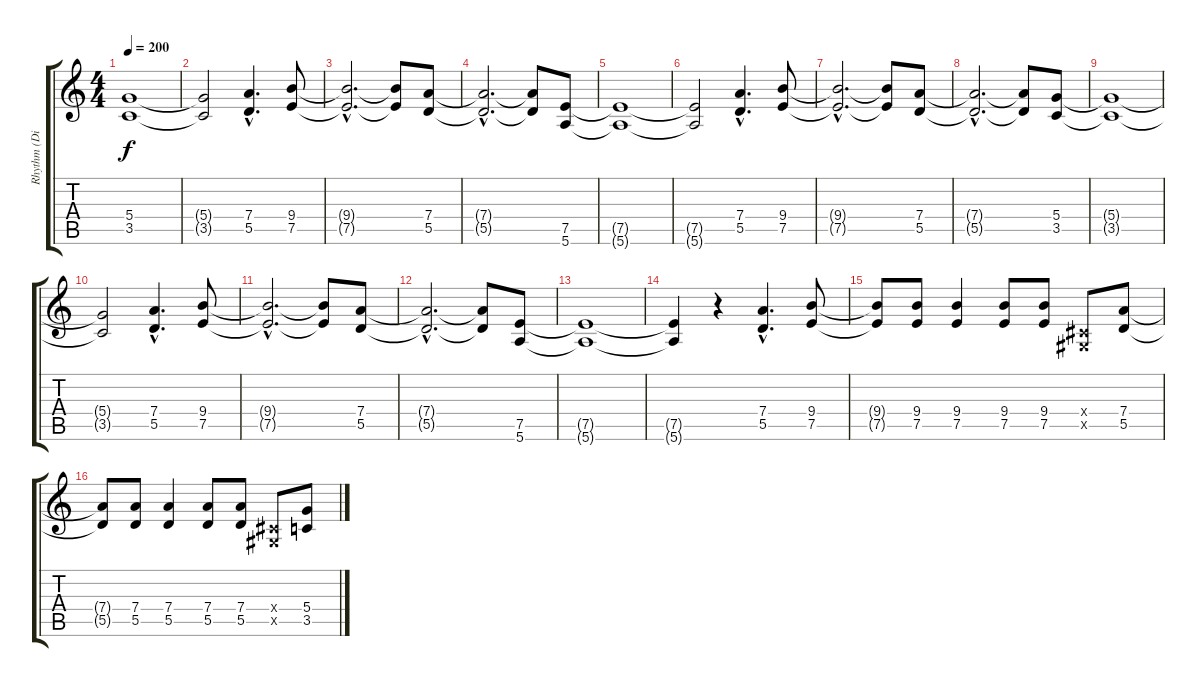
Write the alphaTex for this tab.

\track ("Rhythm (Distortion)" "Rhythm (Di") {instrument distortionguitar}
\staff {score tabs}
\tuning (E4 B3 G3 D3 A2 E2) {hide}
\ts (4 4)
\tempo 200
\clef g2
\ks c
(5.4{t} 3.5{t}).1{dy f} |
(5.4{t} 3.5{t}).2 (7.4{hac} 5.5{hac}).4{d} (9.4 7.5).8 |
(9.4{hac t} 7.5{hac t}).2{d} (9.4{t} 7.5{t}).8 (7.4 5.5).8 |
(7.4{hac t} 5.5{hac t}).2{d} (7.4{t} 5.5{t}).8 (7.5 5.6).8 |
(7.5{t} 5.6{t}).1 |
(7.5{t} 5.6{t}).2 (7.4{hac} 5.5{hac}).4{d} (9.4 7.5).8 |
(9.4{hac t} 7.5{hac t}).2{d} (9.4{t} 7.5{t}).8 (7.4 5.5).8 |
(7.4{hac t} 5.5{hac t}).2{d} (7.4{t} 5.5{t}).8 (5.4 3.5).8 |
(5.4{t} 3.5{t}).1 |
(5.4{t} 3.5{t}).2 (7.4{hac} 5.5{hac}).4{d} (9.4 7.5).8 |
(9.4{hac t} 7.5{hac t}).2{d} (9.4{t} 7.5{t}).8 (7.4 5.5).8 |
(7.4{hac t} 5.5{hac t}).2{d} (7.4{t} 5.5{t}).8 (7.5 5.6).8 |
(7.5{t} 5.6{t}).1 |
(7.5{t} 5.6{t}).4 r.4 (7.4{hac} 5.5{hac}).4{d} (9.4 7.5).8 |
(9.4{t} 7.5{t}).8 (9.4 7.5).8 (9.4 7.5).4 (9.4 7.5).8 (9.4 7.5).8 (-1.4{x} -1.5{x}).8 (7.4 5.5).8 |
(7.4{t} 5.5{t}).8 (7.4 5.5).8 (7.4 5.5).4 (7.4 5.5).8 (7.4 5.5).8 (-1.4{x} -1.5{x}).8 (5.4 3.5).8
